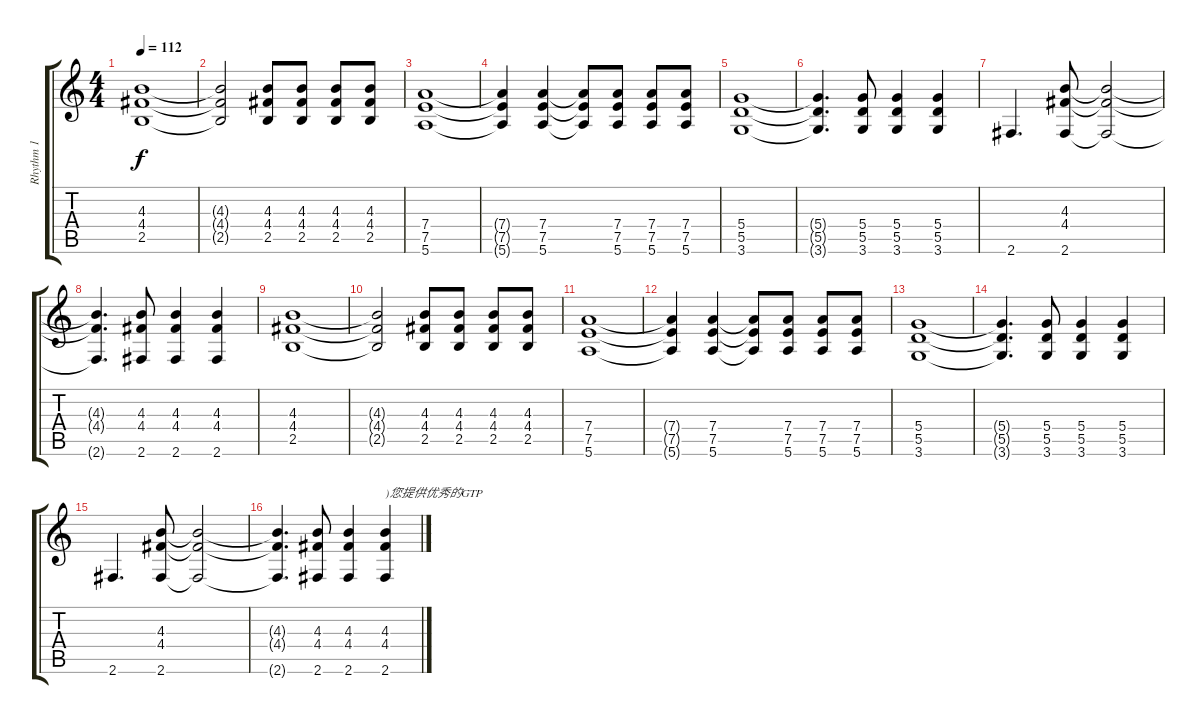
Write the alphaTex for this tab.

\track ("Rhythm 1" "Rhythm 1") {instrument distortionguitar}
\staff {score tabs}
\tuning (E4 B3 G3 D3 A2 E2) {hide}
\ts (4 4)
\tempo 112
\clef g2
\ks c
(4.3 4.4 2.5).1{dy f} |
(4.3{t} 4.4{t} 2.5{t}).2 (4.3 4.4 2.5).8 (4.3 4.4 2.5).8 (4.3 4.4 2.5).8 (4.3 4.4 2.5).8 |
(7.4 7.5 5.6).1 |
(7.4{t} 7.5{t} 5.6{t}).4 (7.4 7.5 5.6).4 (7.4{t} 7.5{t} 5.6{t}).8 (7.4 7.5 5.6).8 (7.4 7.5 5.6).8 (7.4 7.5 5.6).8 |
(5.4 5.5 3.6).1 |
(5.4{t} 5.5{t} 3.6{t}).4{d} (5.4 5.5 3.6).8 (5.4 5.5 3.6).4 (5.4 5.5 3.6).4 |
2.6.4{d} (4.3 4.4 2.6).8 (4.3{t} 4.4{t} 2.6{t}).2 |
(4.3{t} 4.4{t} 2.6{t}).4{d} (4.3 4.4 2.6).8 (4.3 4.4 2.6).4 (4.3 4.4 2.6).4 |
(4.3 4.4 2.5).1 |
(4.3{t} 4.4{t} 2.5{t}).2 (4.3 4.4 2.5).8 (4.3 4.4 2.5).8 (4.3 4.4 2.5).8 (4.3 4.4 2.5).8 |
(7.4 7.5 5.6).1 |
(7.4{t} 7.5{t} 5.6{t}).4 (7.4 7.5 5.6).4 (7.4{t} 7.5{t} 5.6{t}).8 (7.4 7.5 5.6).8 (7.4 7.5 5.6).8 (7.4 7.5 5.6).8 |
(5.4 5.5 3.6).1 |
(5.4{t} 5.5{t} 3.6{t}).4{d} (5.4 5.5 3.6).8 (5.4 5.5 3.6).4 (5.4 5.5 3.6).4 |
2.6.4{d} (4.3 4.4 2.6).8 (4.3{t} 4.4{t} 2.6{t}).2 |
(4.3{t} 4.4{t} 2.6{t}).4{d} (4.3 4.4 2.6).8 (4.3 4.4 2.6).4 (4.3 4.4 2.6).4{txt ")您提供优秀的GTP"}
